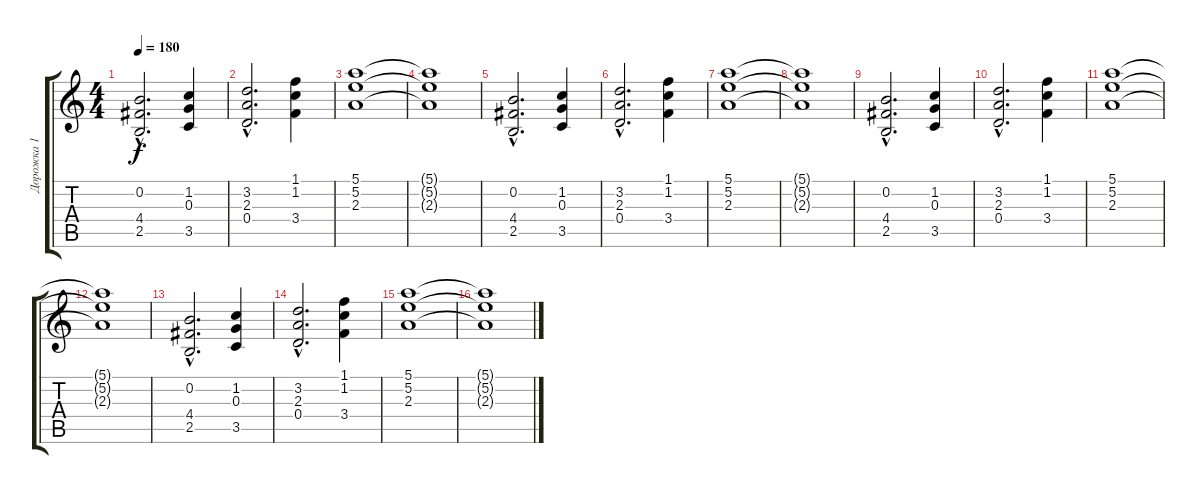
\track ("Дорожка 1" "Дорожка 1") {instrument distortionguitar}
\staff {score tabs}
\tuning (E4 B3 G3 D3 A2 E2) {hide}
\ts (4 4)
\tempo 180
\clef g2
\ks c
(0.2{hac} 4.4{hac} 2.5{hac}).2{d dy f} (1.2 0.3 3.5).4 |
(3.2{hac} 2.3{hac} 0.4{hac}).2{d} (1.1 1.2 3.4).4 |
(5.1 5.2 2.3).1 |
(5.1{t} 5.2{t} 2.3{t}).1 |
(0.2{hac} 4.4{hac} 2.5{hac}).2{d} (1.2 0.3 3.5).4 |
(3.2{hac} 2.3{hac} 0.4{hac}).2{d} (1.1 1.2 3.4).4 |
(5.1 5.2 2.3).1 |
(5.1{t} 5.2{t} 2.3{t}).1 |
(0.2{hac} 4.4{hac} 2.5{hac}).2{d} (1.2 0.3 3.5).4 |
(3.2{hac} 2.3{hac} 0.4{hac}).2{d} (1.1 1.2 3.4).4 |
(5.1 5.2 2.3).1 |
(5.1{t} 5.2{t} 2.3{t}).1 |
(0.2{hac} 4.4{hac} 2.5{hac}).2{d} (1.2 0.3 3.5).4 |
(3.2{hac} 2.3{hac} 0.4{hac}).2{d} (1.1 1.2 3.4).4 |
(5.1 5.2 2.3).1 |
(5.1{t} 5.2{t} 2.3{t}).1
